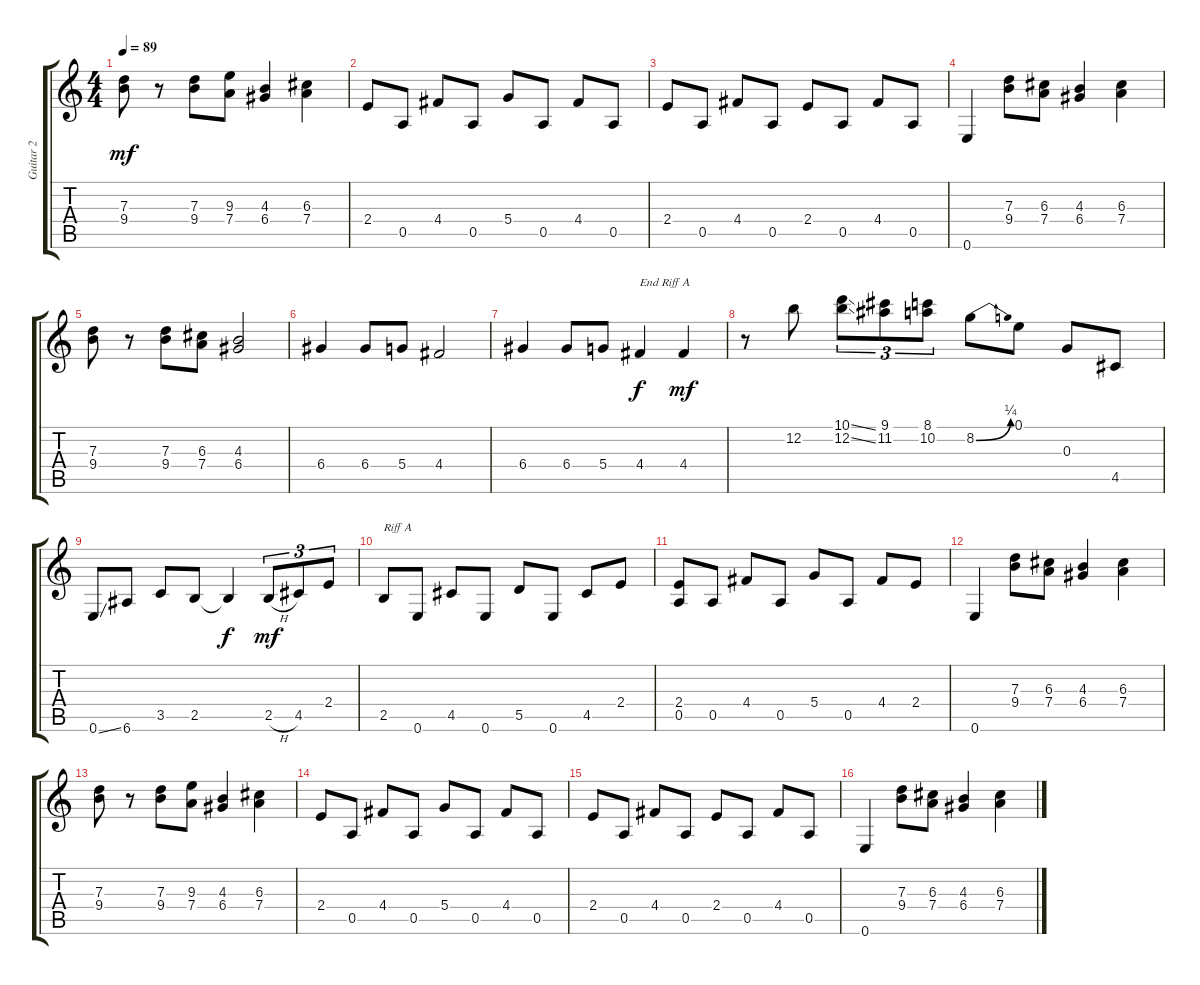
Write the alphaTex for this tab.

\track ("Guitar 2" "Guitar 2") {instrument electricguitarclean}
\staff {score tabs}
\tuning (E4 B3 G3 D3 A2 E2) {hide}
\ts (4 4)
\tempo 89
\clef g2
\ks c
(7.3 9.4).8{dy mf} r.8 (7.3 9.4).8 (9.3 7.4).8 (4.3 6.4).4 (6.3 7.4).4 |
2.4.8 0.5.8 4.4.8 0.5.8 5.4.8 0.5.8 4.4.8 0.5.8 |
2.4.8 0.5.8 4.4.8 0.5.8 2.4.8 0.5.8 4.4.8 0.5.8 |
0.6.4 (7.3 9.4).8 (6.3 7.4).8 (4.3 6.4).4 (6.3 7.4).4 |
(7.3 9.4).8 r.8 (7.3 9.4).8 (6.3 7.4).8 (4.3 6.4).2 |
6.4.4 6.4.8 5.4.8 4.4.2 |
6.4.4 6.4.8 5.4.8 4.4.4{txt "End Riff A" dy f} 4.4.4{dy mf} |
r.8 12.2.8 (10.1{ss} 12.2{ss}).8{tu (3 2)} (9.1 11.2).8{tu (3 2)} (8.1 10.2).8{tu (3 2)} 8.2{be (bend 0 0 60 1)}.8 0.1.8 0.3.8 4.5.8 |
0.6{ss}.8 6.6.8 3.5.8 2.5.8 2.5{t}.4{dy f} 2.5{h}.8{tu (3 2) dy mf} 4.5.8{tu (3 2)} 2.4.8{tu (3 2)} |
2.5.8{txt "Riff A"} 0.6.8 4.5.8 0.6.8 5.5.8 0.6.8 4.5.8 2.4.8 |
(2.4 0.5).8 0.5.8 4.4.8 0.5.8 5.4.8 0.5.8 4.4.8 2.4.8 |
0.6.4 (7.3 9.4).8 (6.3 7.4).8 (4.3 6.4).4 (6.3 7.4).4 |
(7.3 9.4).8 r.8 (7.3 9.4).8 (9.3 7.4).8 (4.3 6.4).4 (6.3 7.4).4 |
2.4.8 0.5.8 4.4.8 0.5.8 5.4.8 0.5.8 4.4.8 0.5.8 |
2.4.8 0.5.8 4.4.8 0.5.8 2.4.8 0.5.8 4.4.8 0.5.8 |
0.6.4 (7.3 9.4).8 (6.3 7.4).8 (4.3 6.4).4 (6.3 7.4).4
